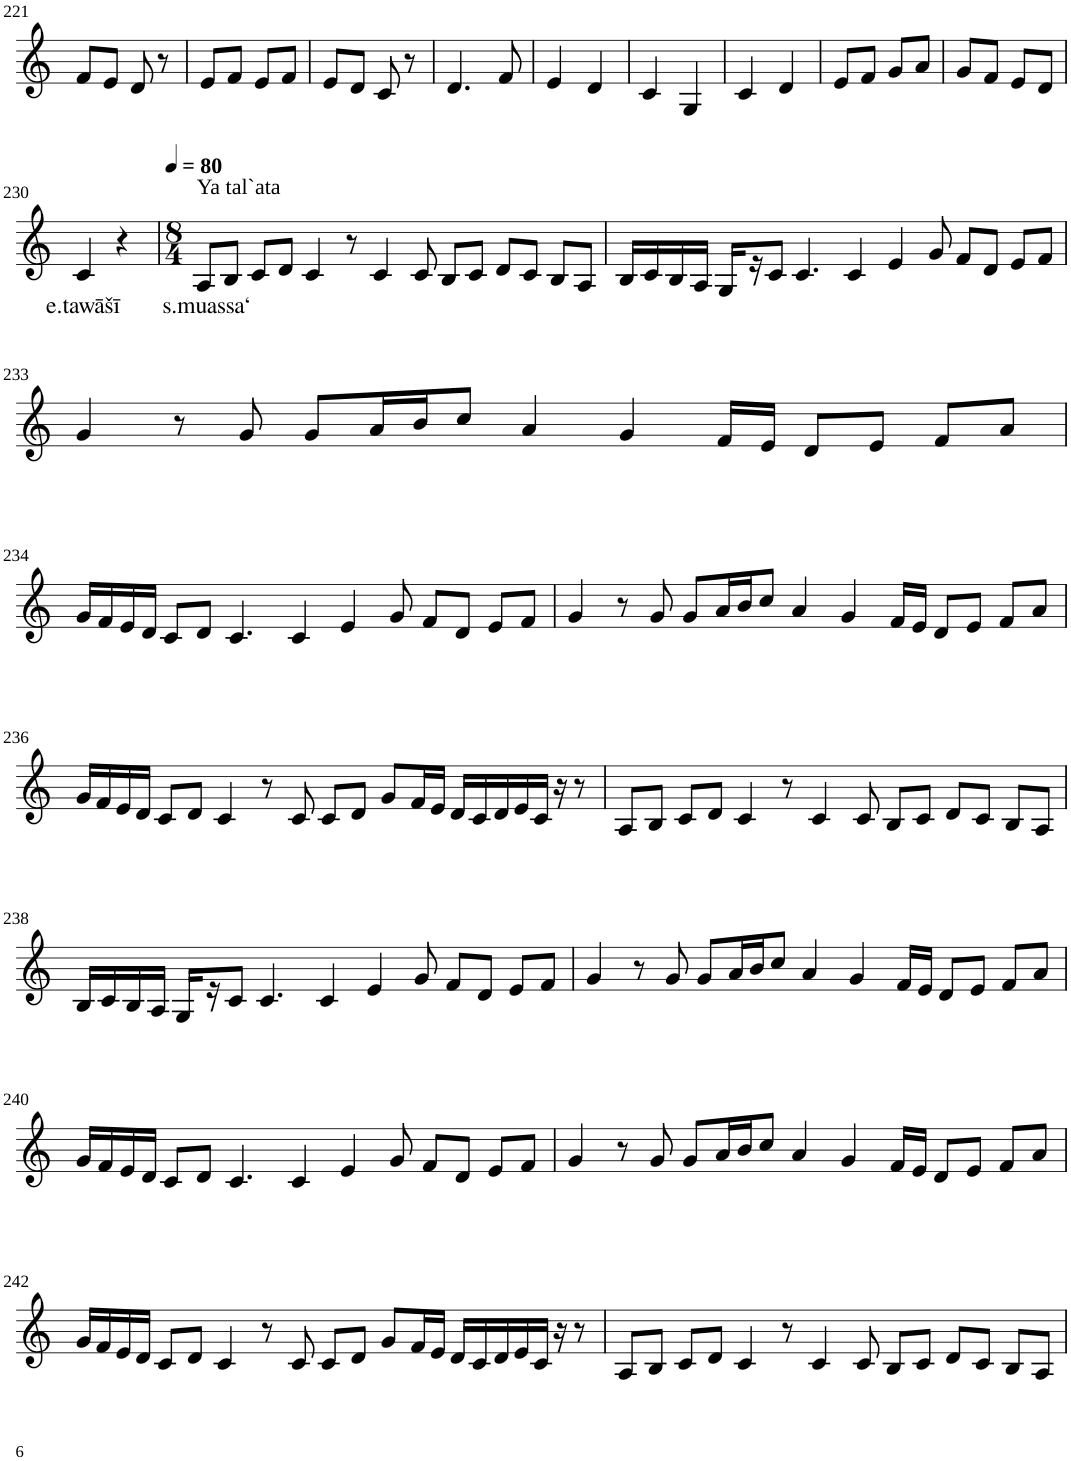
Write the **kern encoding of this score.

**kern	**text
*part1	*part1
*staff1	*staff1
*I"Violin	*
!!LO:PB:g=z
*clefG2	*
*k[]	*
*M2/4	*
=221	=221
8f/L	.
8e/J	.
8d/	.
8r	.
=222	=222
8e/L	.
8f/J	.
8e/L	.
8f/J	.
=223	=223
8e/L	.
8d/J	.
8c/	.
8r	.
=224	=224
4.d/	.
8f/	.
=225	=225
4e/	.
4d/	.
=226	=226
4c/	.
4G/	.
=227	=227
4c/	.
4d/	.
=228	=228
8e/L	.
8f/J	.
8g/L	.
8a/J	.
=229	=229
8g/L	.
8f/J	.
8e/L	.
8d/J	.
!!LO:LB:g=z
=230	=230
!	!LO:LY:b
4c/	e.tawāšī
4r	.
=231	=231
*M8/4	*
*MM80	*
!LO:TX:a:t=Ya tal`ata	!
!	!LO:LY:b
8A/L	s.muassa‘
8B/J	.
8c/L	.
8d/J	.
4c/	.
8r	.
4c/	.
8c/	.
8B/L	.
8c/J	.
8d/L	.
8c/J	.
8B/L	.
8A/J	.
=232	=232
16B/LL	.
16c/	.
16B/	.
16A/JJ	.
16G/LL	.
16r	.
8c/J	.
4.c/	.
4c/	.
4e/	.
8g/	.
8f/L	.
8d/J	.
8e/L	.
8f/J	.
!!LO:LB:g=z
=233	=233
4g/	.
8r	.
8g/	.
8g/L	.
16a/L	.
16b/J	.
8cc/J	.
4a/	.
4g/	.
16f/LL	.
16e/JJ	.
8d/L	.
8e/J	.
8f/L	.
8a/J	.
!!LO:LB:g=z
=234	=234
16g/LL	.
16f/	.
16e/	.
16d/JJ	.
8c/L	.
8d/J	.
4.c/	.
4c/	.
4e/	.
8g/	.
8f/L	.
8d/J	.
8e/L	.
8f/J	.
=235	=235
4g/	.
8r	.
8g/	.
8g/L	.
16a/L	.
16b/J	.
8cc/J	.
4a/	.
4g/	.
16f/LL	.
16e/JJ	.
8d/L	.
8e/J	.
8f/L	.
8a/J	.
!!LO:LB:g=z
=236	=236
16g/LL	.
16f/	.
16e/	.
16d/JJ	.
8c/L	.
8d/J	.
4c/	.
8r	.
8c/	.
8c/L	.
8d/J	.
8g/L	.
16f/L	.
16e/JJ	.
16d/LL	.
16c/	.
16d/	.
16e/	.
16c/JJ	.
16r	.
8r	.
=237	=237
8A/L	.
8B/J	.
8c/L	.
8d/J	.
4c/	.
8r	.
4c/	.
8c/	.
8B/L	.
8c/J	.
8d/L	.
8c/J	.
8B/L	.
8A/J	.
!!LO:LB:g=z
=238	=238
16B/LL	.
16c/	.
16B/	.
16A/JJ	.
16G/LL	.
16r	.
8c/J	.
4.c/	.
4c/	.
4e/	.
8g/	.
8f/L	.
8d/J	.
8e/L	.
8f/J	.
=239	=239
4g/	.
8r	.
8g/	.
8g/L	.
16a/L	.
16b/J	.
8cc/J	.
4a/	.
4g/	.
16f/LL	.
16e/JJ	.
8d/L	.
8e/J	.
8f/L	.
8a/J	.
!!LO:LB:g=z
=240	=240
16g/LL	.
16f/	.
16e/	.
16d/JJ	.
8c/L	.
8d/J	.
4.c/	.
4c/	.
4e/	.
8g/	.
8f/L	.
8d/J	.
8e/L	.
8f/J	.
=241	=241
4g/	.
8r	.
8g/	.
8g/L	.
16a/L	.
16b/J	.
8cc/J	.
4a/	.
4g/	.
16f/LL	.
16e/JJ	.
8d/L	.
8e/J	.
8f/L	.
8a/J	.
!!LO:LB:g=z
=242	=242
16g/LL	.
16f/	.
16e/	.
16d/JJ	.
8c/L	.
8d/J	.
4c/	.
8r	.
8c/	.
8c/L	.
8d/J	.
8g/L	.
16f/L	.
16e/JJ	.
16d/LL	.
16c/	.
16d/	.
16e/	.
16c/JJ	.
16r	.
8r	.
=243	=243
8A/L	.
8B/J	.
8c/L	.
8d/J	.
4c/	.
8r	.
4c/	.
8c/	.
8B/L	.
8c/J	.
8d/L	.
8c/J	.
8B/L	.
8A/J	.
=	=
*-	*-
